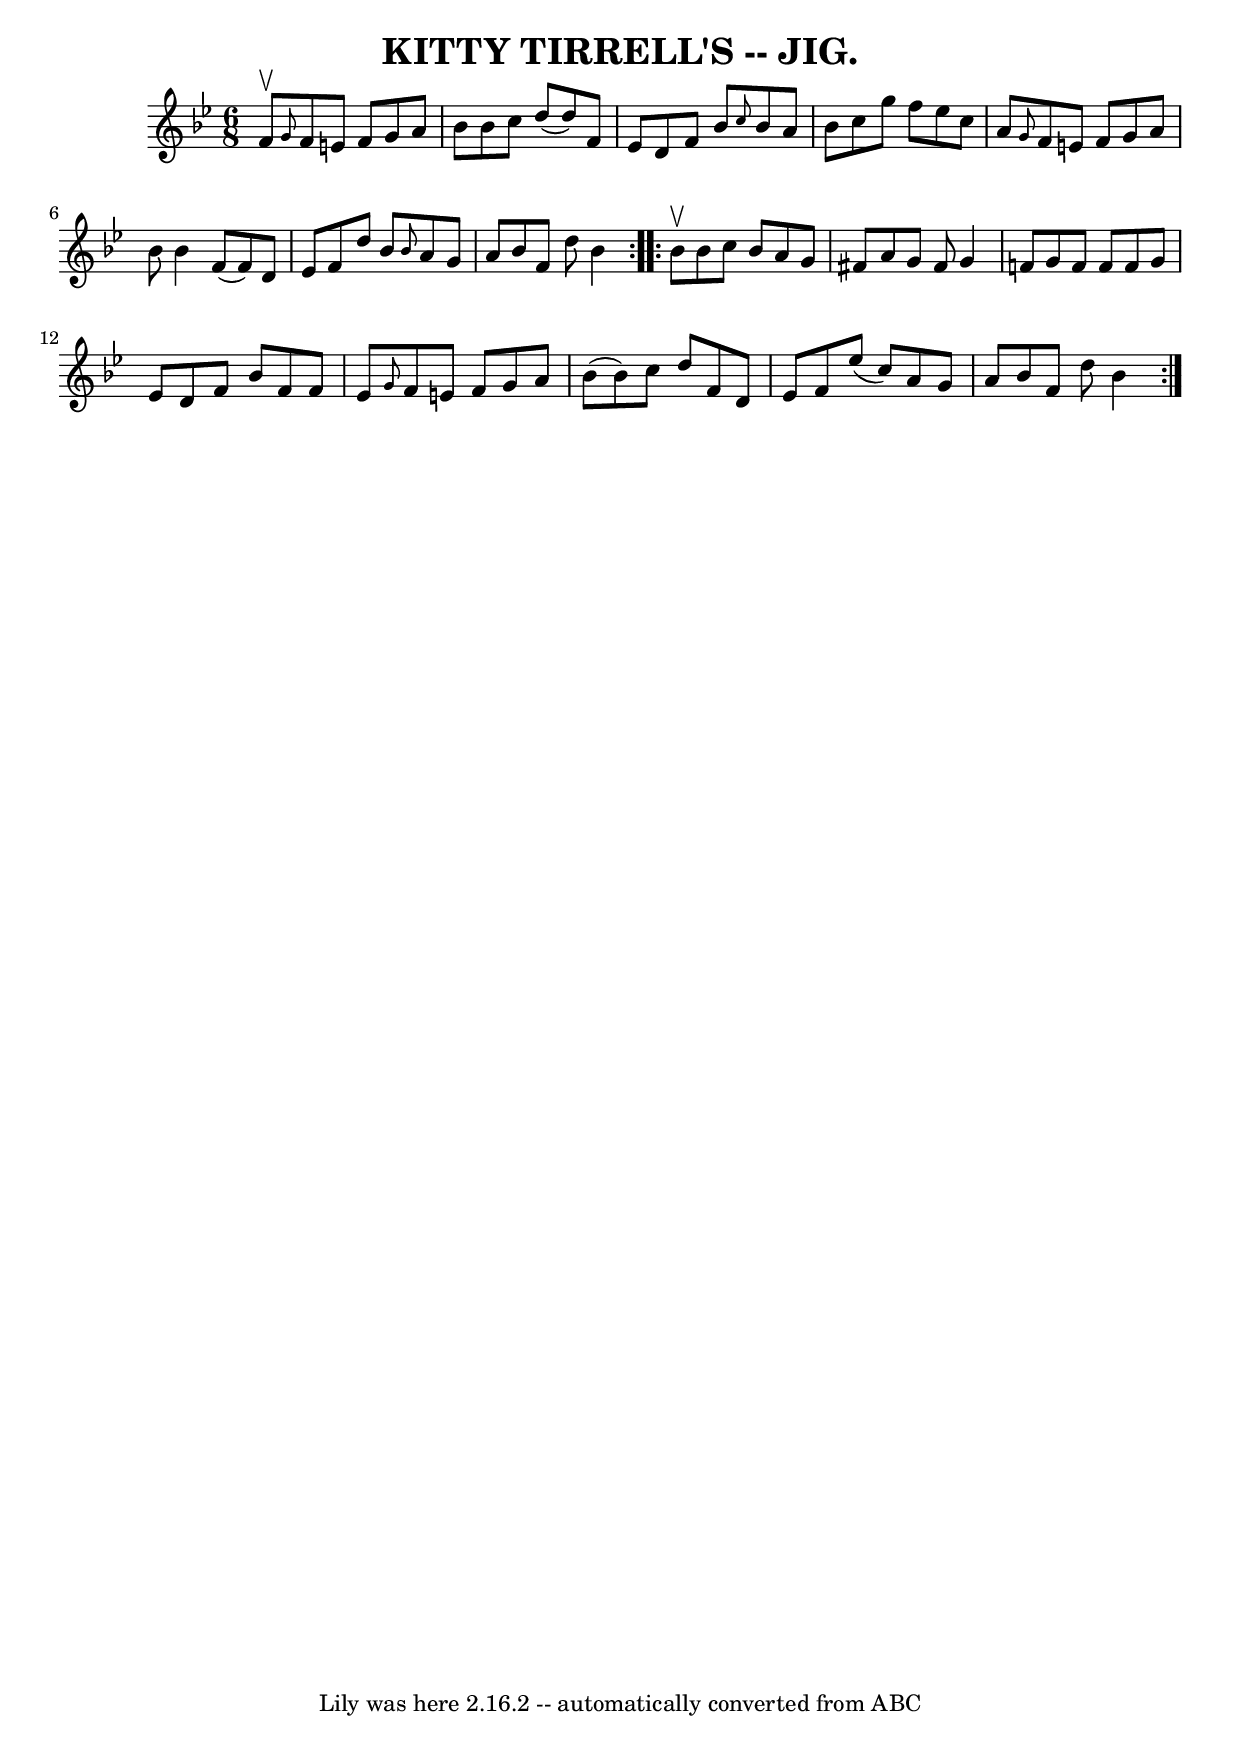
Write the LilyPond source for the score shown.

\version "2.16.2"
\include "Mammoth.ily"
\header {
  %% book = "Coles pg. 64.2"
  crossRefNumber = "22"
  footnotes = ""
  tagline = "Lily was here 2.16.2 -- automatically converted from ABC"
  title = "KITTY TIRRELL'S -- JIG."

}
voicedefault =  {



  \repeat volta 2 {

    \time 6/8 
    \key bes \major f'8^\upbow |
    \grace { g'8  
	   } f'8    
    e'8 f'8 g'8 a'8 bes'8  |
    bes'8 c''8 d''8 (d''8  
    -) f'8 ees'8  |
    d'8 f'8 bes'8  \grace { c''8  
			  } bes'8  
    a'8 bes'8  |
    c''8 g''8 f''8 ees''8 c''8 a'8  
    |
    \grace { g'8  
	   } f'8 e'8 f'8 g'8 a'8 bes'8  
    |
    bes'4 f'8 (f'8) d'8 ees'8  |
    f'8 d''8    
    bes'8  \grace { bes'8  
		  } a'8 g'8 a'8  |
    bes'8 f'8    
    d''8 bes'4  
  }     
  \repeat volta 2 {
    bes'8^\upbow |
    bes'8 c''8 
    bes'8 a'8 g'8 fis'8  |
    a'8 g'8 fis'8 g'4 f'!8  
    |
    g'8 f'8 f'8 f'8 g'8 ees'8  |
    d'8 f'8    
    bes'8 f'8 f'8 ees'8  |
    \grace { g'8  
	   } f'8 e'8    
    f'8 g'8 a'8 bes'8 (|
    bes'8) c''8 d''8 f'8 d'8  
    ees'8  |
    f'8 ees''8 (c''8) a'8 g'8 a'8  |
    
    bes'8 f'8 d''8 bes'4  
  }   

}

\score{
  <<

    \context Staff="default"
    {
      \voicedefault 
      
    }

  >>
  \layout {
    
  }
  \midi {
  }

}
